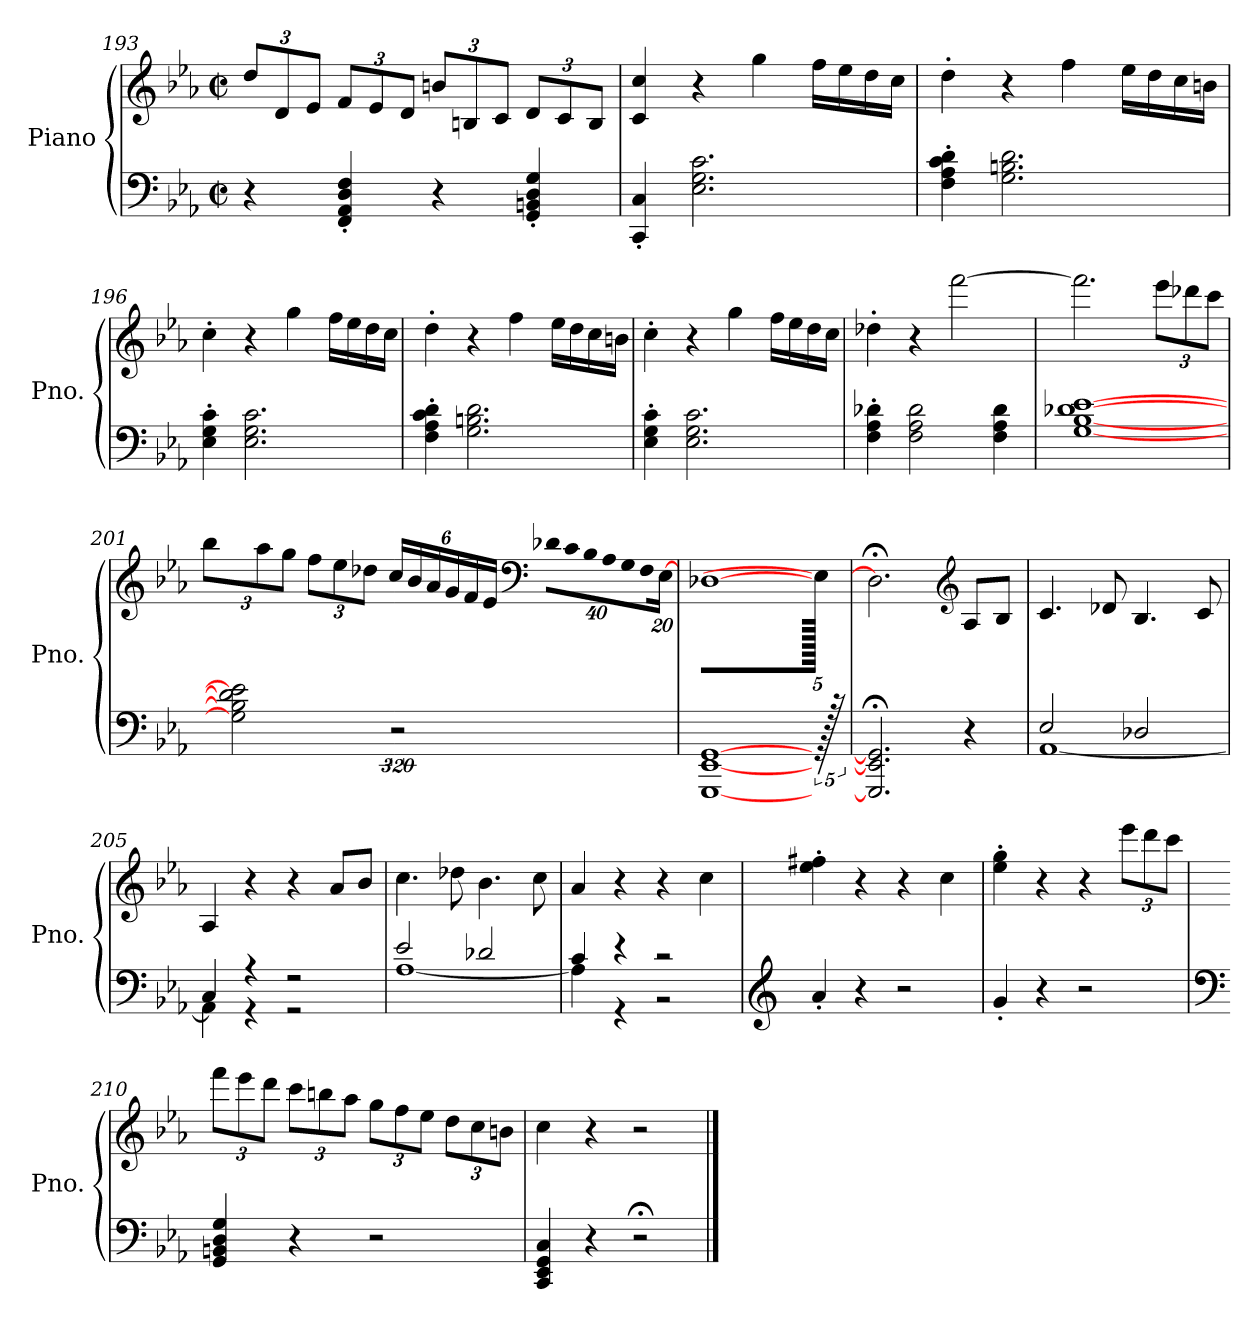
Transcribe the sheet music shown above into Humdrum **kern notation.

**kern	**kern
*part1	*part1
*staff2	*staff1
*I"Piano	*
*I'Pno.	*
!!LO:LB:g=z
*clefF4	*clefG2
*k[b-e-a-]	*k[b-e-a-]
*M2/2	*M2/2
*met(c|)	*met(c|)
*	*Xbrackettup
=193	=193
4r	12dd/L
.	12d/
.	12e-/J
4FF/' 4AA-/' 4D/' 4F/'	12f/L
.	12e-/
.	12d/J
4r	12bn/L
.	12Bn/
.	12c/J
4GG/' 4BBn/' 4D/' 4G/'	12d/L
.	12c/
.	12B/J
=194	=194
4CC/' 4C/'	4c/ 4cc/
2.E-\ 2.G\ 2.c\	4r
.	4gg\
.	16ff\LL
.	16ee-\
.	16dd\
.	16cc\JJ
=195	=195
4F\' 4A-\' 4c\' 4d\'	4dd'\
2.G\ 2.Bn\ 2.d\	4r
.	4ff\
.	16ee-\LL
.	16dd\
.	16cc\
.	16bn\JJ
=196	=196
4E-\' 4G\' 4c\'	4cc'\
2.E-\ 2.G\ 2.c\	4r
.	4gg\
.	16ff\LL
.	16ee-\
.	16dd\
.	16cc\JJ
!!LO:LB:g=z
=197	=197
4F\' 4A-\' 4c\' 4d\'	4dd'\
2.G\ 2.Bn\ 2.d\	4r
.	4ff\
.	16ee-\LL
.	16dd\
.	16cc\
.	16bn\JJ
=198	=198
4E-\' 4G\' 4c\'	4cc'\
2.E-\ 2.G\ 2.c\	4r
.	4gg\
.	16ff\LL
.	16ee-\
.	16dd\
.	16cc\JJ
=199	=199
4F\' 4A-\' 4d-X\'	4dd-X'\
2F\ 2A-\ 2d-\	4r
.	[2fff\
4F\ 4A-\ 4d-\	.
=200	=200
[1G [1B- [1d-X [1e-	2.fff\]
.	12eee-\L
.	12ddd-X\
.	12ccc\J
!!LO:LB:g=z
=201	=201
640ryy	12bb-\L
2G\] 2B-\] 2d-\] 2e-\]	.
.	12aa-\
.	12gg\J
.	12ff\L
.	12ee-\
.	12dd-X\J
.	24cc/LL
640%319r	.
.	24b-/
.	24a-/
.	24g/
.	24f/
.	24e-/JJ
*	*clefF4
!	!LO:N:vis=16
.	640%23d-X\LL
!	!LO:N:vis=16
.	640%23c\
!	!LO:N:vis=16
.	640%23B-\
!	!LO:N:vis=16
.	640%23A-\
!	!LO:N:vis=16
.	640%23G\
!	!LO:N:vis=16
.	640%23F\
.	[320%11E-\JJ
=202	=202
[1GGG [1EE- [1GG	[1D-X
640r	640E-\JJ]
=203	=203
2.GGG/];< 2.EE-/];< 2.GG/];<	2.D-;<\]
*	*clefG2
4r	8A-/L
.	8B-/J
=204	=204
*^	*
2E-/	[1AA-	4.c/
.	.	8d-X/
2D-X/	.	4.B-/
.	.	8c/
=205	=205	=205
4C/	4AA-\]	4A-/
4r	4r	4r
2r	2r	4r
.	.	8a-/L
.	.	8b-/J
!!LO:PB:g=z
=206	=206	=206
2e-/	[1A-	4.cc\
.	.	8dd-X\
2d-X/	.	4.b-\
.	.	8cc\
=207	=207	=207
4c/	4A-\]	4a-/
4r	4r	4r
2r	2r	4r
.	.	4cc\
*v	*v	*
=208	=208
*clefG2	*
4a-'/	4ee-\' 4ff#X\'
4r	4r
2r	4r
.	4cc\
=209	=209
4g'/	4ee-\' 4gg\'
4r	4r
2r	4r
.	12eee-\L
.	12ddd\
.	12ccc\J
=210	=210
*clefF4	*
4GG/ 4BBn/ 4D/ 4G/	12fff\L
.	12eee-\
.	12ddd\J
4r	12ccc\L
.	12bbn\
.	12aa-\J
2r	12gg\L
.	12ff\
.	12ee-\J
.	12dd\L
.	12cc\
.	12bn\J
=211	=211
4CC/ 4EE-/ 4GG/ 4C/	4cc\
4r	4r
2r;<	2r
==	==
*-	*-
